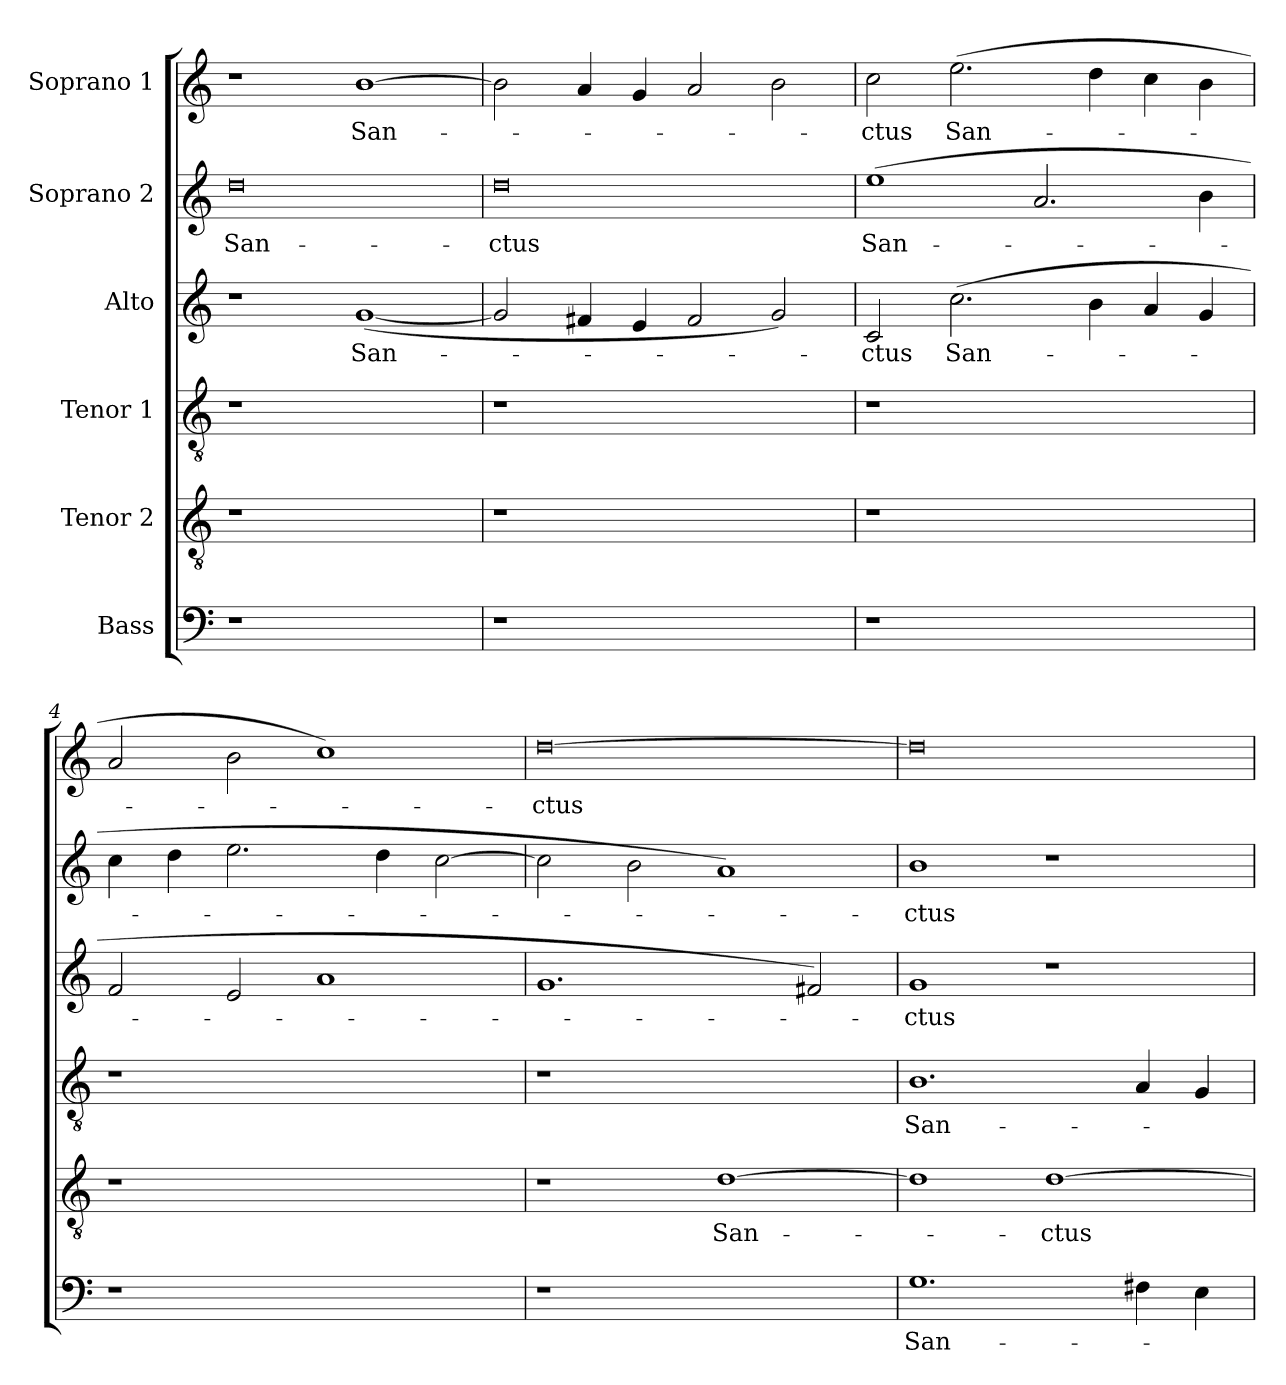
**kern	**text	**kern	**text	**kern	**text	**kern	**text	**kern	**text	**kern	**text
*part6	*part6	*part5	*part5	*part4	*part4	*part3	*part3	*part2	*part2	*part1	*part1
*staff6	*staff6	*staff5	*staff5	*staff4	*staff4	*staff3	*staff3	*staff2	*staff2	*staff1	*staff1
*I"Bass	*	*I"Tenor 2	*	*I"Tenor 1	*	*I"Alto	*	*I"Soprano 2	*	*I"Soprano 1	*
*clefF4	*	*clefGv2	*	*clefGv2	*	*clefG2	*	*clefG2	*	*clefG2	*
*k[]	*	*k[]	*	*k[]	*	*k[]	*	*k[]	*	*k[]	*
*C:	*	*C:	*	*C:	*	*C:	*	*C:	*	*C:	*
=1	=1	=1	=1	=1	=1	=1	=1	=1	=1	=1	=1
1r	.	1r	.	1r	.	1r	.	0dd	San-	1r	.
1ryy	.	1ryy	.	1ryy	.	([1g	San-	.	.	[1b	San-
=2	=2	=2	=2	=2	=2	=2	=2	=2	=2	=2	=2
1r	.	1r	.	1r	.	2g/]	.	0dd	-ctus	2b\]	.
.	.	.	.	.	.	4f#X/	.	.	.	4a/	.
.	.	.	.	.	.	4e/	.	.	.	4g/	.
1ryy	.	1ryy	.	1ryy	.	2f#/	.	.	.	2a/	.
.	.	.	.	.	.	2g/)	.	.	.	2b\	.
=3	=3	=3	=3	=3	=3	=3	=3	=3	=3	=3	=3
1r	.	1r	.	1r	.	2c/	-ctus	(1ee	San-	2cc\	-ctus
.	.	.	.	.	.	(2.cc\	San-	.	.	(2.ee\	San-
1ryy	.	1ryy	.	1ryy	.	.	.	2.a/	.	.	.
.	.	.	.	.	.	4b\	.	.	.	4dd\	.
.	.	.	.	.	.	4a/	.	.	.	4cc\	.
.	.	.	.	.	.	4g/	.	4b\	.	4b\	.
=4	=4	=4	=4	=4	=4	=4	=4	=4	=4	=4	=4
1r	.	1r	.	1r	.	2f/	.	4cc\	.	2a/	.
.	.	.	.	.	.	.	.	4dd\	.	.	.
.	.	.	.	.	.	2e/	.	2.ee\	.	2b\	.
1ryy	.	1ryy	.	1ryy	.	1a	.	.	.	1cc)	.
.	.	.	.	.	.	.	.	4dd\	.	.	.
.	.	.	.	.	.	.	.	[2cc\	.	.	.
=5	=5	=5	=5	=5	=5	=5	=5	=5	=5	=5	=5
1r	.	1r	.	1r	.	1.g	.	2cc\]	.	[0dd	-ctus
.	.	.	.	.	.	.	.	2b\	.	.	.
1ryy	.	[1d	San-	1ryy	.	.	.	1a)	.	.	.
.	.	.	.	.	.	2f#X/)	.	.	.	.	.
!!LO:PB:g=z
=6	=6	=6	=6	=6	=6	=6	=6	=6	=6	=6	=6
1.G	San-	1d]	.	1.B	San-	1g	-ctus	1b	-ctus	0dd]	.
.	.	[1d	-ctus	.	.	1r	.	1r	.	.	.
4F#X\	.	.	.	4A/	.	.	.	.	.	.	.
4E\	.	.	.	4G/	.	.	.	.	.	.	.
=	=	=	=	=	=	=	=	=	=	=	=
*-	*-	*-	*-	*-	*-	*-	*-	*-	*-	*-	*-
